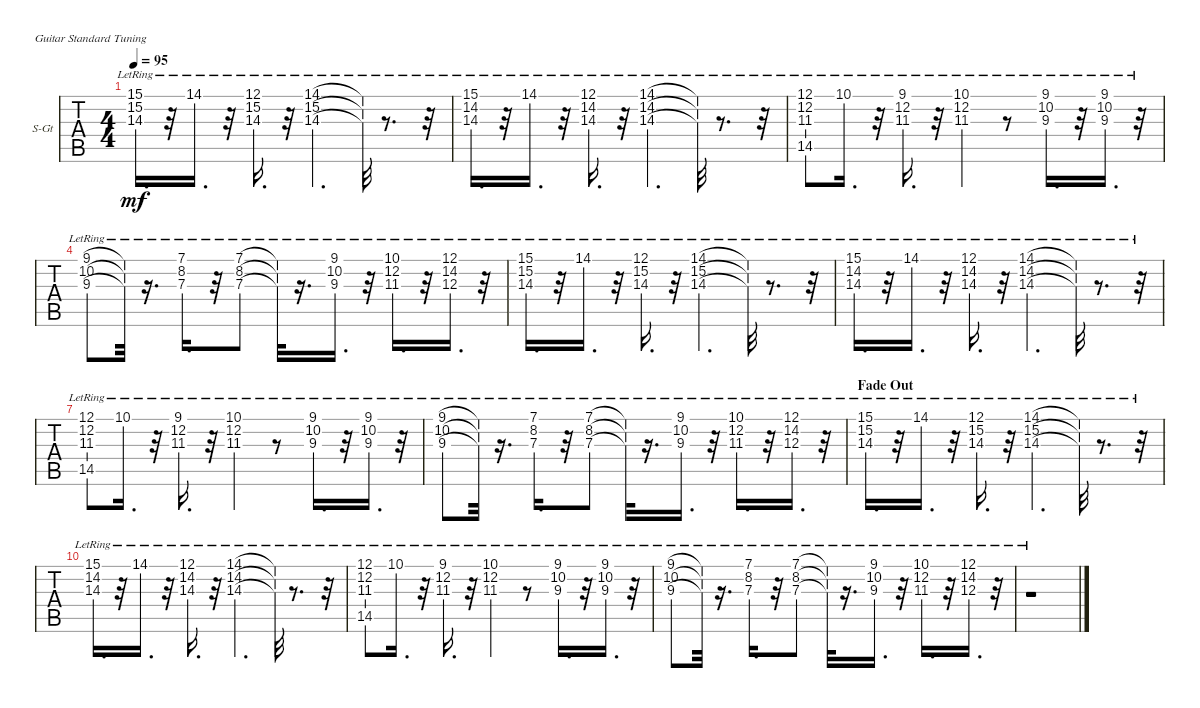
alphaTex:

\bracketExtendMode nobrackets
\firstSystemTrackNameOrientation horizontal
\otherSystemsTrackNameOrientation horizontal
\defaultBarNumberDisplay FirstOfSystem
\track ("Synth 1" "S-Gt") {instrument stringensemble1}
\staff {tabs}
\tuning (E4 B3 G3 D3 A2 E2)
\displaytranspose 12
\ts (4 4)
\tempo 95
\clef g2
\scale
0.233645
\ks c
(15.1{lr} 15.2{lr} 14.3{lr}).16{d dy mf} r.32 14.1{lr}.16{d} r.32 (12.1{lr} 15.2{lr} 14.3{lr}).16{d} r.32 (14.1{lr} 15.2{lr} 14.3{lr}).4{d} (14.1{lr t} 15.2{lr t} 14.3{lr t}).32 r.8{d} r.32 |
\scale
0.233645 (15.1{lr} 14.2{lr} 14.3{lr}).16{d} r.32 14.1{lr}.16{d} r.32 (12.1{lr} 14.2{lr} 14.3{lr}).16{d} r.32 (14.1{lr} 14.2{lr} 14.3{lr}).4{d} (14.1{lr t} 14.2{lr t} 14.3{lr t}).32 r.8{d} r.32 |
\scale
0.227414 (12.1{lr} 12.2{lr} 11.3{lr} 14.5{lr}).8 10.1{lr}.16{d} r.32 (9.1{lr} 12.2{lr} 11.3{lr}).16{d} r.32 (10.1{lr} 12.2{lr} 11.3{lr}).4 r.8 (9.1{lr} 10.2{lr} 9.3{lr}).16{d} r.32 (9.1{lr} 10.2{lr} 9.3{lr}).16{d} r.32 |
\scale
0.305296 (9.1{lr} 10.2{lr} 9.3{lr}).8 (9.1{lr t} 10.2{lr t} 9.3{lr t}).32 r.16{d} (7.1{lr} 8.2{lr} 7.3{lr}).16{d} r.32 (7.1{lr} 8.2{lr} 7.3{lr}).8 (7.1{lr t} 8.2{lr t} 7.3{lr t}).32 r.16{d} (9.1{lr} 10.2{lr} 9.3{lr}).16{d} r.32 (10.1{lr} 12.2{lr} 11.3{lr}).16{d} r.32 (12.1{lr} 14.2{lr} 12.3{lr}).16{d} r.32 |
\scale
0.233645 (15.1{lr} 15.2{lr} 14.3{lr}).16{d} r.32 14.1{lr}.16{d} r.32 (12.1{lr} 15.2{lr} 14.3{lr}).16{d} r.32 (14.1{lr} 15.2{lr} 14.3{lr}).4{d} (14.1{lr t} 15.2{lr t} 14.3{lr t}).32 r.8{d} r.32 |
\scale
0.233645 (15.1{lr} 14.2{lr} 14.3{lr}).16{d} r.32 14.1{lr}.16{d} r.32 (12.1{lr} 14.2{lr} 14.3{lr}).16{d} r.32 (14.1{lr} 14.2{lr} 14.3{lr}).4{d} (14.1{lr t} 14.2{lr t} 14.3{lr t}).32 r.8{d} r.32 |
\scale
0.227414 (12.1{lr} 12.2{lr} 11.3{lr} 14.5{lr}).8 10.1{lr}.16{d} r.32 (9.1{lr} 12.2{lr} 11.3{lr}).16{d} r.32 (10.1{lr} 12.2{lr} 11.3{lr}).4 r.8 (9.1{lr} 10.2{lr} 9.3{lr}).16{d} r.32 (9.1{lr} 10.2{lr} 9.3{lr}).16{d} r.32 |
\scale
0.305296 (9.1{lr} 10.2{lr} 9.3{lr}).8 (9.1{lr t} 10.2{lr t} 9.3{lr t}).32 r.16{d} (7.1{lr} 8.2{lr} 7.3{lr}).16{d} r.32 (7.1{lr} 8.2{lr} 7.3{lr}).8 (7.1{lr t} 8.2{lr t} 7.3{lr t}).32 r.16{d} (9.1{lr} 10.2{lr} 9.3{lr}).16{d} r.32 (10.1{lr} 12.2{lr} 11.3{lr}).16{d} r.32 (12.1{lr} 14.2{lr} 12.3{lr}).16{d} r.32 |
\section ("" "Fade Out")
\scale
0.233645 (15.1{lr} 15.2{lr} 14.3{lr}).16{d} r.32 14.1{lr}.16{d} r.32 (12.1{lr} 15.2{lr} 14.3{lr}).16{d} r.32 (14.1{lr} 15.2{lr} 14.3{lr}).4{d} (14.1{lr t} 15.2{lr t} 14.3{lr t}).32 r.8{d} r.32 |
\scale
0.233645 (15.1{lr} 14.2{lr} 14.3{lr}).16{d} r.32 14.1{lr}.16{d} r.32 (12.1{lr} 14.2{lr} 14.3{lr}).16{d} r.32 (14.1{lr} 14.2{lr} 14.3{lr}).4{d} (14.1{lr t} 14.2{lr t} 14.3{lr t}).32 r.8{d} r.32 |
\scale
0.227414 (12.1{lr} 12.2{lr} 11.3{lr} 14.5{lr}).8 10.1{lr}.16{d} r.32 (9.1{lr} 12.2{lr} 11.3{lr}).16{d} r.32 (10.1{lr} 12.2{lr} 11.3{lr}).4 r.8 (9.1{lr} 10.2{lr} 9.3{lr}).16{d} r.32 (9.1{lr} 10.2{lr} 9.3{lr}).16{d} r.32 |
\scale
0.305296 (9.1{lr} 10.2{lr} 9.3{lr}).8 (9.1{lr t} 10.2{lr t} 9.3{lr t}).32 r.16{d} (7.1{lr} 8.2{lr} 7.3{lr}).16{d} r.32 (7.1{lr} 8.2{lr} 7.3{lr}).8 (7.1{lr t} 8.2{lr t} 7.3{lr t}).32 r.16{d} (9.1{lr} 10.2{lr} 9.3{lr}).16{d} r.32 (10.1{lr} 12.2{lr} 11.3{lr}).16{d} r.32 (12.1{lr} 14.2{lr} 12.3{lr}).16{d} r.32 |
\scale
0.333333 r.1
